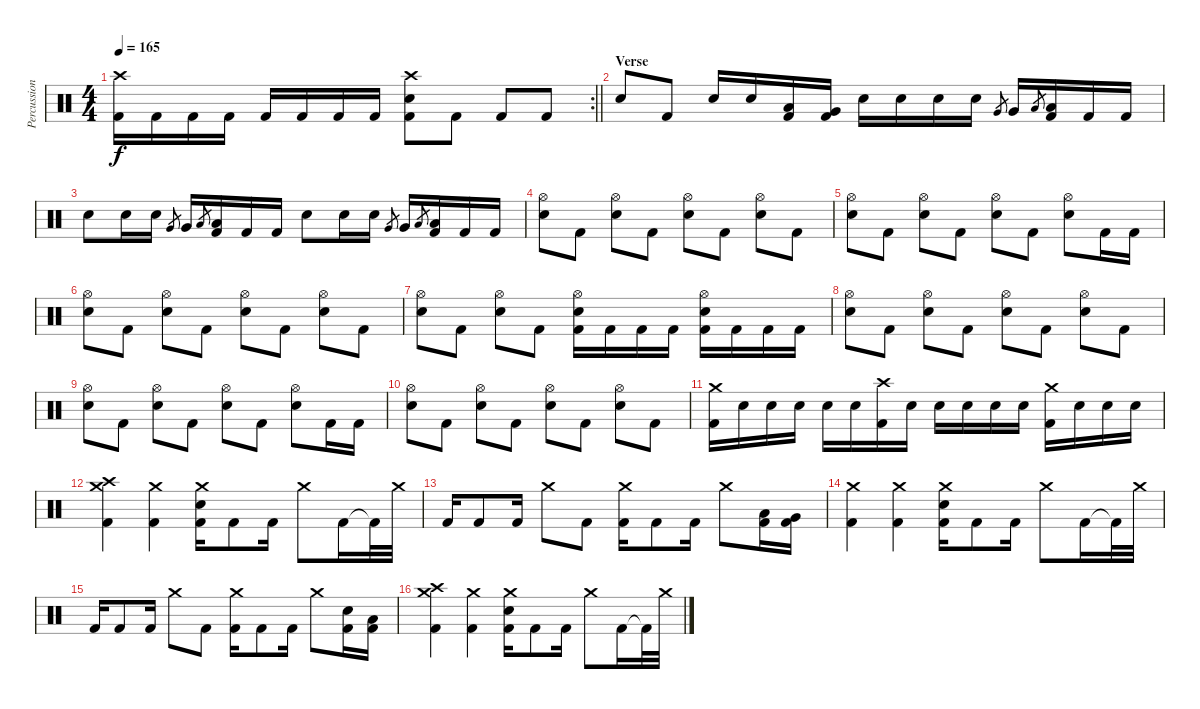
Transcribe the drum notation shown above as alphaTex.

\track ("Percussion" "Percussion") {instrument percussion}
\staff {score}
\articulation defaults
\rc 2
\ts (4 4)
\tempo 165
\clef neutral
\barLineRight lightlight
\ks c
("Crash high (hit)" "Kick (hit) 2").16{dy f} "Kick (hit) 2".16 "Kick (hit) 2".16 "Kick (hit) 2".16 "Kick (hit) 2".16 "Kick (hit) 2".16 "Kick (hit) 2".16 "Kick (hit) 2".16 ("Crash high (hit)" "Electric Snare (hit)" "Kick (hit) 2").8 "Kick (hit) 2".8 "Kick (hit) 2".8 "Kick (hit) 2".8 |
\section ("" "Verse")
"Electric Snare (hit)".8 "Kick (hit) 2".8 "Electric Snare (hit)".16 "Electric Snare (hit)".16 ("Low Tom (hit)" "Kick (hit) 2").16 ("Very Low Tom (hit)" "Kick (hit) 2").16 "Electric Snare (hit)".16 "Electric Snare (hit)".16 "Electric Snare (hit)".16 "Electric Snare (hit)".16 "Very Low Tom (hit)".8{gr} "Very Low Tom (hit)".16 "Low Floor Tom (hit)".8{gr} ("Low Floor Tom (hit)" "Kick (hit) 2").16 "Kick (hit) 2".16 "Kick (hit) 2".16 |
"Electric Snare (hit)".8 "Electric Snare (hit)".16 "Electric Snare (hit)".16 "Very Low Tom (hit)".8{gr} "Very Low Tom (hit)".16 "Low Floor Tom (hit)".8{gr} ("Low Floor Tom (hit)" "Kick (hit) 2").16 "Kick (hit) 2".16 "Kick (hit) 2".16 "Electric Snare (hit)".8 "Electric Snare (hit)".16 "Electric Snare (hit)".16 "Very Low Tom (hit)".8{gr} "Very Low Tom (hit)".16 "Low Floor Tom (hit)".8{gr} ("Low Floor Tom (hit)" "Kick (hit) 2").16 "Kick (hit) 2".16 "Kick (hit) 2".16 |
("Hi-Hat (open)" "Electric Snare (hit)").8 "Kick (hit) 2".8 ("Hi-Hat (open)" "Electric Snare (hit)").8 "Kick (hit) 2".8 ("Hi-Hat (open)" "Electric Snare (hit)").8 "Kick (hit) 2".8 ("Hi-Hat (open)" "Electric Snare (hit)").8 "Kick (hit) 2".8 |
("Hi-Hat (open)" "Electric Snare (hit)").8 "Kick (hit) 2".8 ("Hi-Hat (open)" "Electric Snare (hit)").8 "Kick (hit) 2".8 ("Hi-Hat (open)" "Electric Snare (hit)").8 "Kick (hit) 2".8 ("Hi-Hat (open)" "Electric Snare (hit)").8 "Kick (hit) 2".16 "Kick (hit) 2".16 |
("Hi-Hat (open)" "Electric Snare (hit)").8 "Kick (hit) 2".8 ("Hi-Hat (open)" "Electric Snare (hit)").8 "Kick (hit) 2".8 ("Hi-Hat (open)" "Electric Snare (hit)").8 "Kick (hit) 2".8 ("Hi-Hat (open)" "Electric Snare (hit)").8 "Kick (hit) 2".8 |
("Hi-Hat (open)" "Electric Snare (hit)").8 "Kick (hit) 2".8 ("Hi-Hat (open)" "Electric Snare (hit)").8 "Kick (hit) 2".8 ("Hi-Hat (open)" "Electric Snare (hit)" "Kick (hit) 2").16 "Kick (hit) 2".16 "Kick (hit) 2".16 "Kick (hit) 2".16 ("Hi-Hat (open)" "Electric Snare (hit)" "Kick (hit) 2").16 "Kick (hit) 2".16 "Kick (hit) 2".16 "Kick (hit) 2".16 |
("Hi-Hat (open)" "Electric Snare (hit)").8 "Kick (hit) 2".8 ("Hi-Hat (open)" "Electric Snare (hit)").8 "Kick (hit) 2".8 ("Hi-Hat (open)" "Electric Snare (hit)").8 "Kick (hit) 2".8 ("Hi-Hat (open)" "Electric Snare (hit)").8 "Kick (hit) 2".8 |
("Hi-Hat (open)" "Electric Snare (hit)").8 "Kick (hit) 2".8 ("Hi-Hat (open)" "Electric Snare (hit)").8 "Kick (hit) 2".8 ("Hi-Hat (open)" "Electric Snare (hit)").8 "Kick (hit) 2".8 ("Hi-Hat (open)" "Electric Snare (hit)").8 "Kick (hit) 2".16 "Kick (hit) 2".16 |
("Hi-Hat (open)" "Electric Snare (hit)").8 "Kick (hit) 2".8 ("Hi-Hat (open)" "Electric Snare (hit)").8 "Kick (hit) 2".8 ("Hi-Hat (open)" "Electric Snare (hit)").8 "Kick (hit) 2".8 ("Hi-Hat (open)" "Electric Snare (hit)").8 "Kick (hit) 2".8 |
("Crash medium (hit)" "Kick (hit) 2").16 "Electric Snare (hit)".16 "Electric Snare (hit)".16 "Electric Snare (hit)".16 "Electric Snare (hit)".16 "Electric Snare (hit)".16 ("Crash high (hit)" "Kick (hit) 2").16 "Electric Snare (hit)".16 "Electric Snare (hit)".16 "Electric Snare (hit)".16 "Electric Snare (hit)".16 "Electric Snare (hit)".16 ("Crash medium (hit)" "Kick (hit) 2").16 "Electric Snare (hit)".16 "Electric Snare (hit)".16 "Electric Snare (hit)".16 |
("Crash medium (hit)" "Crash high (hit)" "Kick (hit) 2").4 ("Crash medium (hit)" "Kick (hit) 2").4 ("Crash medium (hit)" "Electric Snare (hit)" "Kick (hit) 2").16 "Kick (hit) 2".8 "Kick (hit) 2".16 "Crash medium (hit)".8 "Kick (hit) 2".16 "Kick (hit) 2"{t}.32 "Crash medium (hit)".32 |
"Kick (hit) 2".16 "Kick (hit) 2".8 "Kick (hit) 2".16 "Crash medium (hit)".8 "Kick (hit) 2".8 ("Crash medium (hit)" "Kick (hit) 2").16 "Kick (hit) 2".8 "Kick (hit) 2".16 "Crash medium (hit)".8 ("Low Tom (hit)" "Kick (hit) 2").16 ("Very Low Tom (hit)" "Kick (hit) 2").16 |
("Crash medium (hit)" "Kick (hit) 2").4 ("Crash medium (hit)" "Kick (hit) 2").4 ("Crash medium (hit)" "Electric Snare (hit)" "Kick (hit) 2").16 "Kick (hit) 2".8 "Kick (hit) 2".16 "Crash medium (hit)".8 "Kick (hit) 2".16 "Kick (hit) 2"{t}.32 "Crash medium (hit)".32 |
"Kick (hit) 2".16 "Kick (hit) 2".8 "Kick (hit) 2".16 "Crash medium (hit)".8 "Kick (hit) 2".8 ("Crash medium (hit)" "Kick (hit) 2").16 "Kick (hit) 2".8 "Kick (hit) 2".16 "Crash medium (hit)".8 ("Electric Snare (hit)" "Kick (hit) 2").16 ("Low Tom (hit)" "Kick (hit) 2").16 |
("Crash medium (hit)" "Crash high (hit)" "Kick (hit) 2").4 ("Crash medium (hit)" "Kick (hit) 2").4 ("Crash medium (hit)" "Electric Snare (hit)" "Kick (hit) 2").16 "Kick (hit) 2".8 "Kick (hit) 2".16 "Crash medium (hit)".8 "Kick (hit) 2".16 "Kick (hit) 2"{t}.32 "Crash medium (hit)".32
